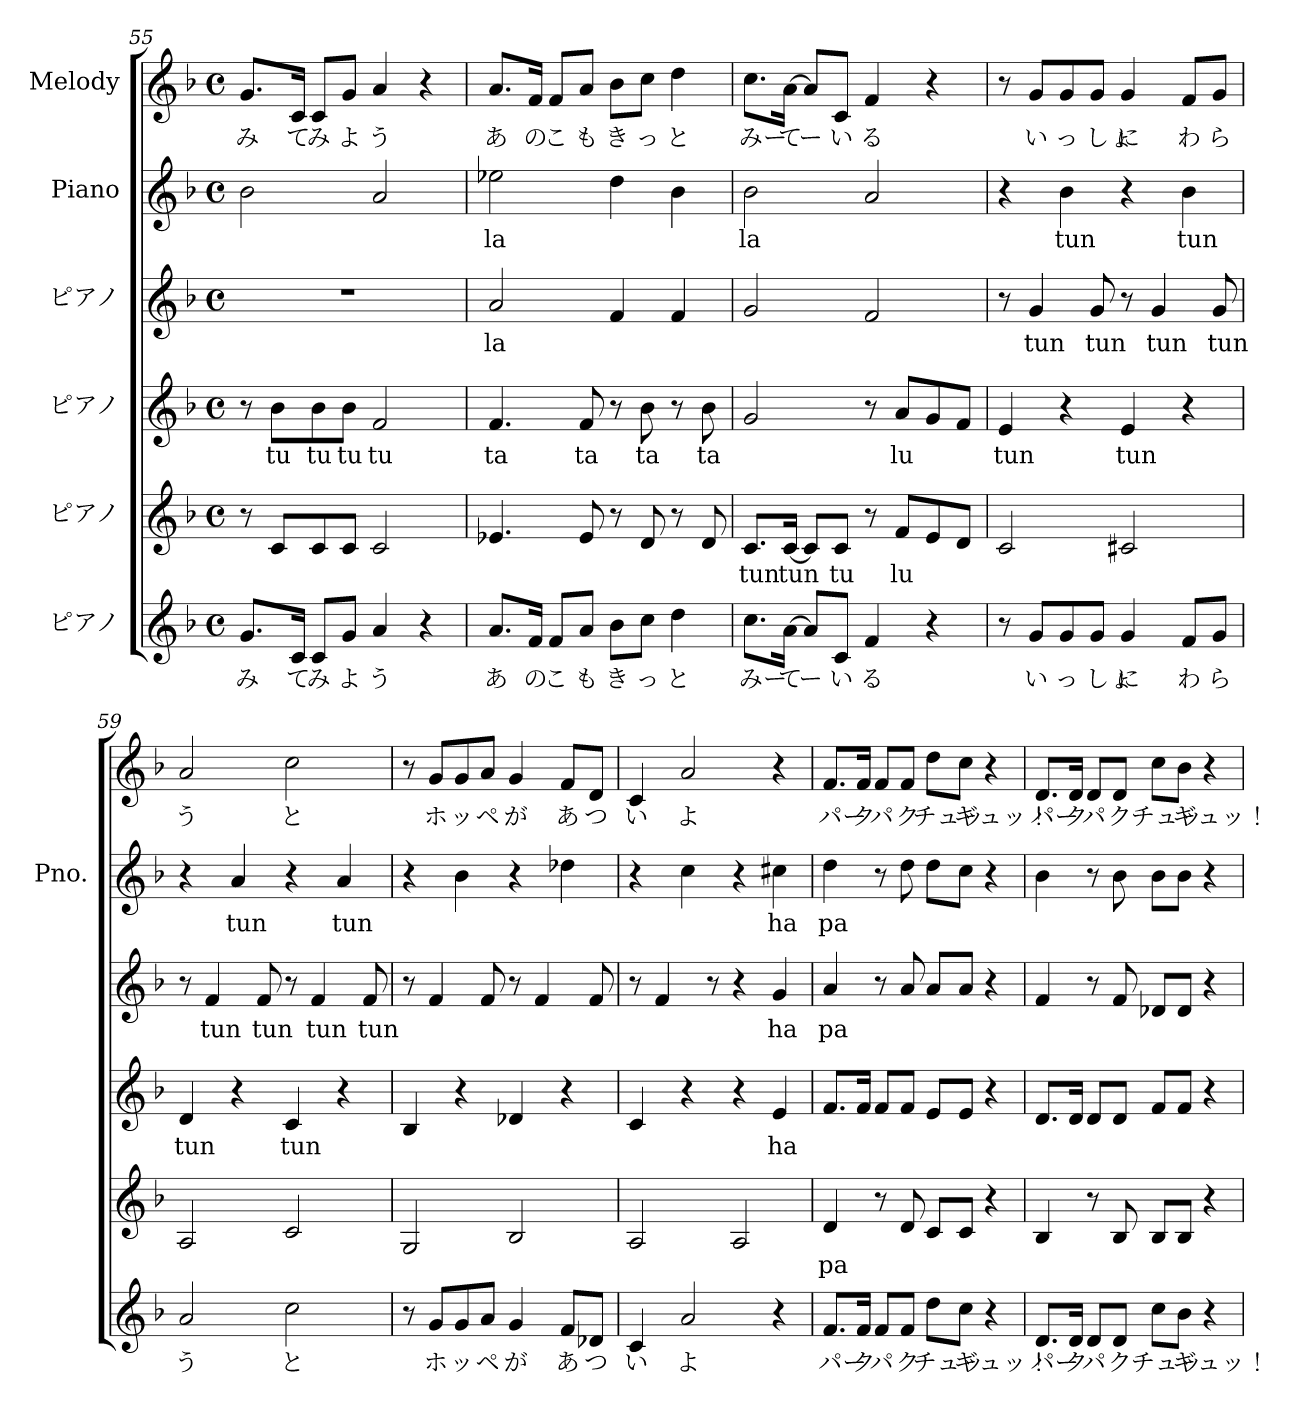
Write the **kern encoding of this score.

**kern	**text	**kern	**text	**kern	**text	**kern	**text	**kern	**text	**kern	**text
*part6	*part6	*part5	*part5	*part4	*part4	*part3	*part3	*part2	*part2	*part1	*part1
*staff6	*staff6	*staff5	*staff5	*staff4	*staff4	*staff3	*staff3	*staff2	*staff2	*staff1	*staff1
*I"ピアノ	*	*I"ピアノ	*	*I"ピアノ	*	*I"ピアノ	*	*I"Piano	*	*I"Melody	*
*	*	*	*	*	*	*	*	*I'Pno.	*	*	*
*clefG2	*	*clefG2	*	*clefG2	*	*clefG2	*	*clefG2	*	*clefG2	*
*k[b-]	*	*k[b-]	*	*k[b-]	*	*k[b-]	*	*k[b-]	*	*k[b-]	*
*M4/4	*	*M4/4	*	*M4/4	*	*M4/4	*	*M4/4	*	*M4/4	*
*met(c)	*	*met(c)	*	*met(c)	*	*met(c)	*	*met(c)	*	*met(c)	*
=55	=55	=55	=55	=55	=55	=55	=55	=55	=55	=55	=55
8.gL	み	8r	.	8r	.	1r	.	2b-	.	8.gL	み
.	.	8cL	.	8b-L	tu	.	.	.	.	.	.
16cJk	て	.	.	.	.	.	.	.	.	16cJk	て
8cL	み	8c	.	8b-	tu	.	.	.	.	8cL	み
8gJ	よ	8cJ	.	8b-J	tu	.	.	.	.	8gJ	よ
4a	う	2c	.	2f	tu	.	.	2a	.	4a	う
4r	.	.	.	.	.	.	.	.	.	4r	.
=56	=56	=56	=56	=56	=56	=56	=56	=56	=56	=56	=56
8.aL	あ	4.e-X	.	4.f	ta	2a	la	2ee-X	la	8.aL	あ
16fJk	の	.	.	.	.	.	.	.	.	16fJk	の
8fL	こ	.	.	.	.	.	.	.	.	8fL	こ
8aJ	も	8e-	.	8f	ta	.	.	.	.	8aJ	も
8b-L	き	8r	.	8r	.	4f	.	4dd	.	8b-L	き
8ccJ	っ	8d	.	8b-	ta	.	.	.	.	8ccJ	っ
4dd	と	8r	.	8r	.	4f	.	4b-	.	4dd	と
.	.	8d	.	8b-	ta	.	.	.	.	.	.
=57	=57	=57	=57	=57	=57	=57	=57	=57	=57	=57	=57
8.ccL	みー	8.cL	tun	2g	.	2g	.	2b-	la	8.ccL	みー
[16aJk	て	[16cJk	tun	.	.	.	.	.	.	[16aJk	て
8aL]	ー	8cL]	.	.	.	.	.	.	.	8aL]	ー
8cJ	い	8cJ	tu	.	.	.	.	.	.	8cJ	い
4f	る	8r	.	8r	.	2f	.	2a	.	4f	る
.	.	8fL	lu	8aL	lu	.	.	.	.	.	.
4r	.	8e	.	8g	.	.	.	.	.	4r	.
.	.	8dJ	.	8fJ	.	.	.	.	.	.	.
=58	=58	=58	=58	=58	=58	=58	=58	=58	=58	=58	=58
8r	.	2c	.	4e	tun	8r	.	4r	.	8r	.
8gL	い	.	.	.	.	4g	tun	.	.	8gL	い
8g	っ	.	.	4r	.	.	.	4b-	tun	8g	っ
8gJ	しょ	.	.	.	.	8g	tun	.	.	8gJ	しょ
4g	に	2c#X	.	4e	tun	8r	.	4r	.	4g	に
.	.	.	.	.	.	4g	tun	.	.	.	.
8fL	わ	.	.	4r	.	.	.	4b-	tun	8fL	わ
8gJ	ら	.	.	.	.	8g	tun	.	.	8gJ	ら
=59	=59	=59	=59	=59	=59	=59	=59	=59	=59	=59	=59
2a	う	2A	.	4d	tun	8r	.	4r	.	2a	う
.	.	.	.	.	.	4f	tun	.	.	.	.
.	.	.	.	4r	.	.	.	4a	tun	.	.
.	.	.	.	.	.	8f	tun	.	.	.	.
2cc	と	2c	.	4c	tun	8r	.	4r	.	2cc	と
.	.	.	.	.	.	4f	tun	.	.	.	.
.	.	.	.	4r	.	.	.	4a	tun	.	.
.	.	.	.	.	.	8f	tun	.	.	.	.
=60	=60	=60	=60	=60	=60	=60	=60	=60	=60	=60	=60
8r	.	2G	.	4B-	.	8r	.	4r	.	8r	.
8gL	ホ	.	.	.	.	4f	.	.	.	8gL	ホ
8g	ッ	.	.	4r	.	.	.	4b-	.	8g	ッ
8aJ	ペ	.	.	.	.	8f	.	.	.	8aJ	ペ
4g	が	2B-	.	4d-X	.	8r	.	4r	.	4g	が
.	.	.	.	.	.	4f	.	.	.	.	.
8fL	あ	.	.	4r	.	.	.	4dd-X	.	8fL	あ
8d-XJ	つ	.	.	.	.	8f	.	.	.	8dJ	つ
=61	=61	=61	=61	=61	=61	=61	=61	=61	=61	=61	=61
4c	い	2A	.	4c	.	8r	.	4r	.	4c	い
.	.	.	.	.	.	4f	.	.	.	.	.
2a	よ	.	.	4r	.	.	.	4cc	.	2a	よ
.	.	.	.	.	.	8r	.	.	.	.	.
.	.	2A	.	4r	.	4r	.	4r	.	.	.
4r	.	.	.	4e	ha	4g	ha	4cc#X	ha	4r	.
=62	=62	=62	=62	=62	=62	=62	=62	=62	=62	=62	=62
8.fL	パー	4d	pa	8.fL	.	4a	pa	4dd	pa	8.fL	パー
16fJk	ク	.	.	16fJk	.	.	.	.	.	16fJk	ク
8fL	パ	8r	.	8fL	.	8r	.	8r	.	8fL	パ
8fJ	ク	8d	.	8fJ	.	8a	.	8dd	.	8fJ	ク
8ddL	チュッ	8cL	.	8eL	.	8aL	.	8ddL	.	8ddL	チュッ
8ccJ	ギュッ！	8cJ	.	8eJ	.	8aJ	.	8ccJ	.	8ccJ	ギュッ！
4r	.	4r	.	4r	.	4r	.	4r	.	4r	.
=63	=63	=63	=63	=63	=63	=63	=63	=63	=63	=63	=63
8.dL	パー	4B-	.	8.dL	.	4f	.	4b-	.	8.dL	パー
16dJk	ク	.	.	16dJk	.	.	.	.	.	16dJk	ク
8dL	パ	8r	.	8dL	.	8r	.	8r	.	8dL	パ
8dJ	ク	8B-	.	8dJ	.	8f	.	8b-	.	8dJ	ク
8ccL	チュッ	8B-L	.	8fL	.	8d-XL	.	8b-L	.	8ccL	チュッ
8b-J	ギュッ！	8B-J	.	8fJ	.	8d-J	.	8b-J	.	8b-J	ギュッ！
4r	.	4r	.	4r	.	4r	.	4r	.	4r	.
=	=	=	=	=	=	=	=	=	=	=	=
*-	*-	*-	*-	*-	*-	*-	*-	*-	*-	*-	*-
